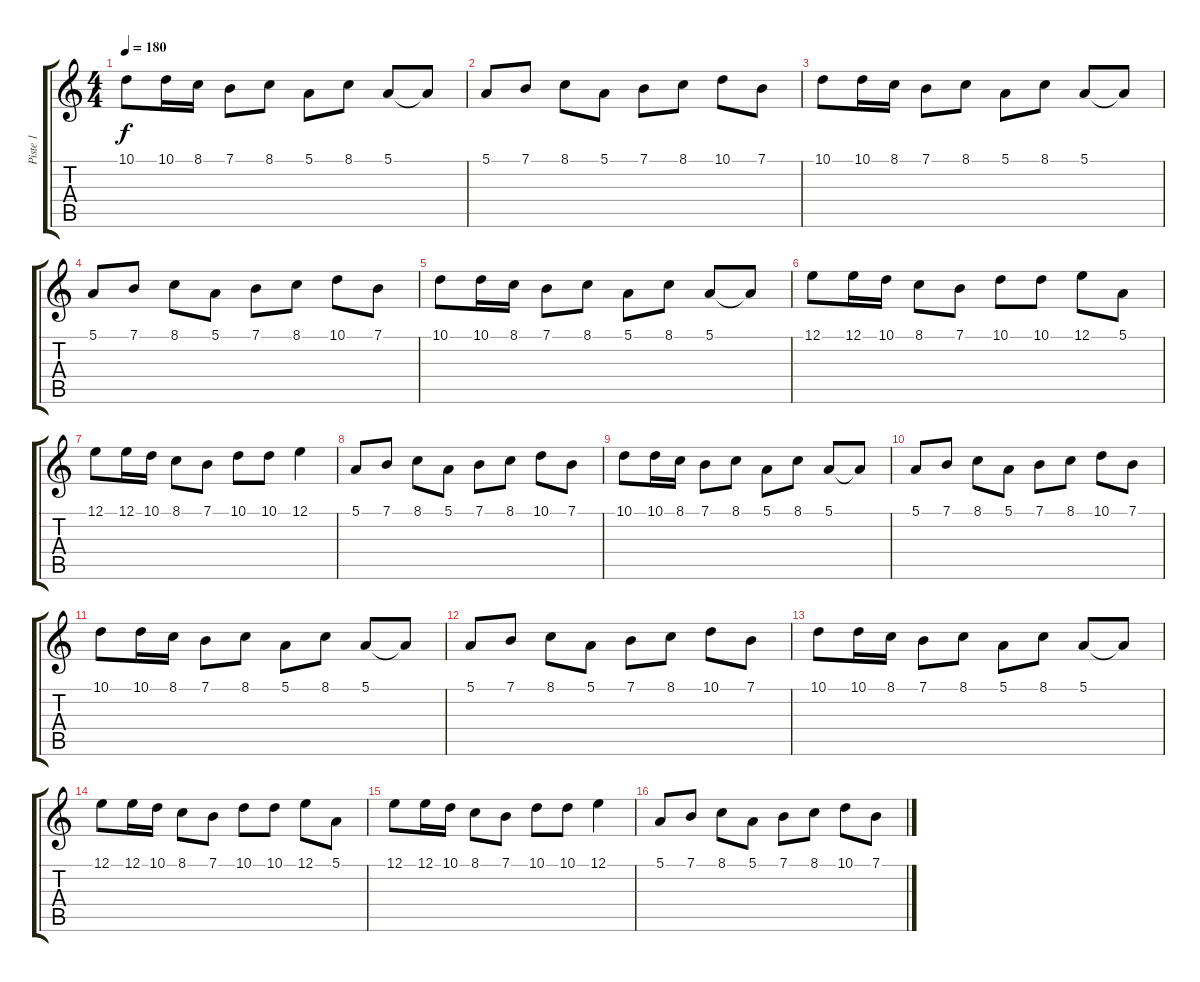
\track ("Piste 1" "Piste 1") {instrument bagpipe}
\staff {score tabs}
\tuning (E4 B3 G3 D3 A2 E2) {hide}
\ts (4 4)
\tempo 180
\clef g2
\ks c
10.1.8{dy f} 10.1.16 8.1.16 7.1.8 8.1.8 5.1.8 8.1.8 5.1.8 5.1{t}.8 |
5.1.8 7.1.8 8.1.8 5.1.8 7.1.8 8.1.8 10.1.8 7.1.8 |
10.1.8 10.1.16 8.1.16 7.1.8 8.1.8 5.1.8 8.1.8 5.1.8 5.1{t}.8 |
5.1.8 7.1.8 8.1.8 5.1.8 7.1.8 8.1.8 10.1.8 7.1.8 |
10.1.8 10.1.16 8.1.16 7.1.8 8.1.8 5.1.8 8.1.8 5.1.8 5.1{t}.8 |
12.1.8 12.1.16 10.1.16 8.1.8 7.1.8 10.1.8 10.1.8 12.1.8 5.1.8 |
12.1.8 12.1.16 10.1.16 8.1.8 7.1.8 10.1.8 10.1.8 12.1.4 |
5.1.8 7.1.8 8.1.8 5.1.8 7.1.8 8.1.8 10.1.8 7.1.8 |
10.1.8 10.1.16 8.1.16 7.1.8 8.1.8 5.1.8 8.1.8 5.1.8 5.1{t}.8 |
5.1.8 7.1.8 8.1.8 5.1.8 7.1.8 8.1.8 10.1.8 7.1.8 |
10.1.8 10.1.16 8.1.16 7.1.8 8.1.8 5.1.8 8.1.8 5.1.8 5.1{t}.8 |
5.1.8 7.1.8 8.1.8 5.1.8 7.1.8 8.1.8 10.1.8 7.1.8 |
10.1.8 10.1.16 8.1.16 7.1.8 8.1.8 5.1.8 8.1.8 5.1.8 5.1{t}.8 |
12.1.8 12.1.16 10.1.16 8.1.8 7.1.8 10.1.8 10.1.8 12.1.8 5.1.8 |
12.1.8 12.1.16 10.1.16 8.1.8 7.1.8 10.1.8 10.1.8 12.1.4 |
5.1.8 7.1.8 8.1.8 5.1.8 7.1.8 8.1.8 10.1.8 7.1.8
